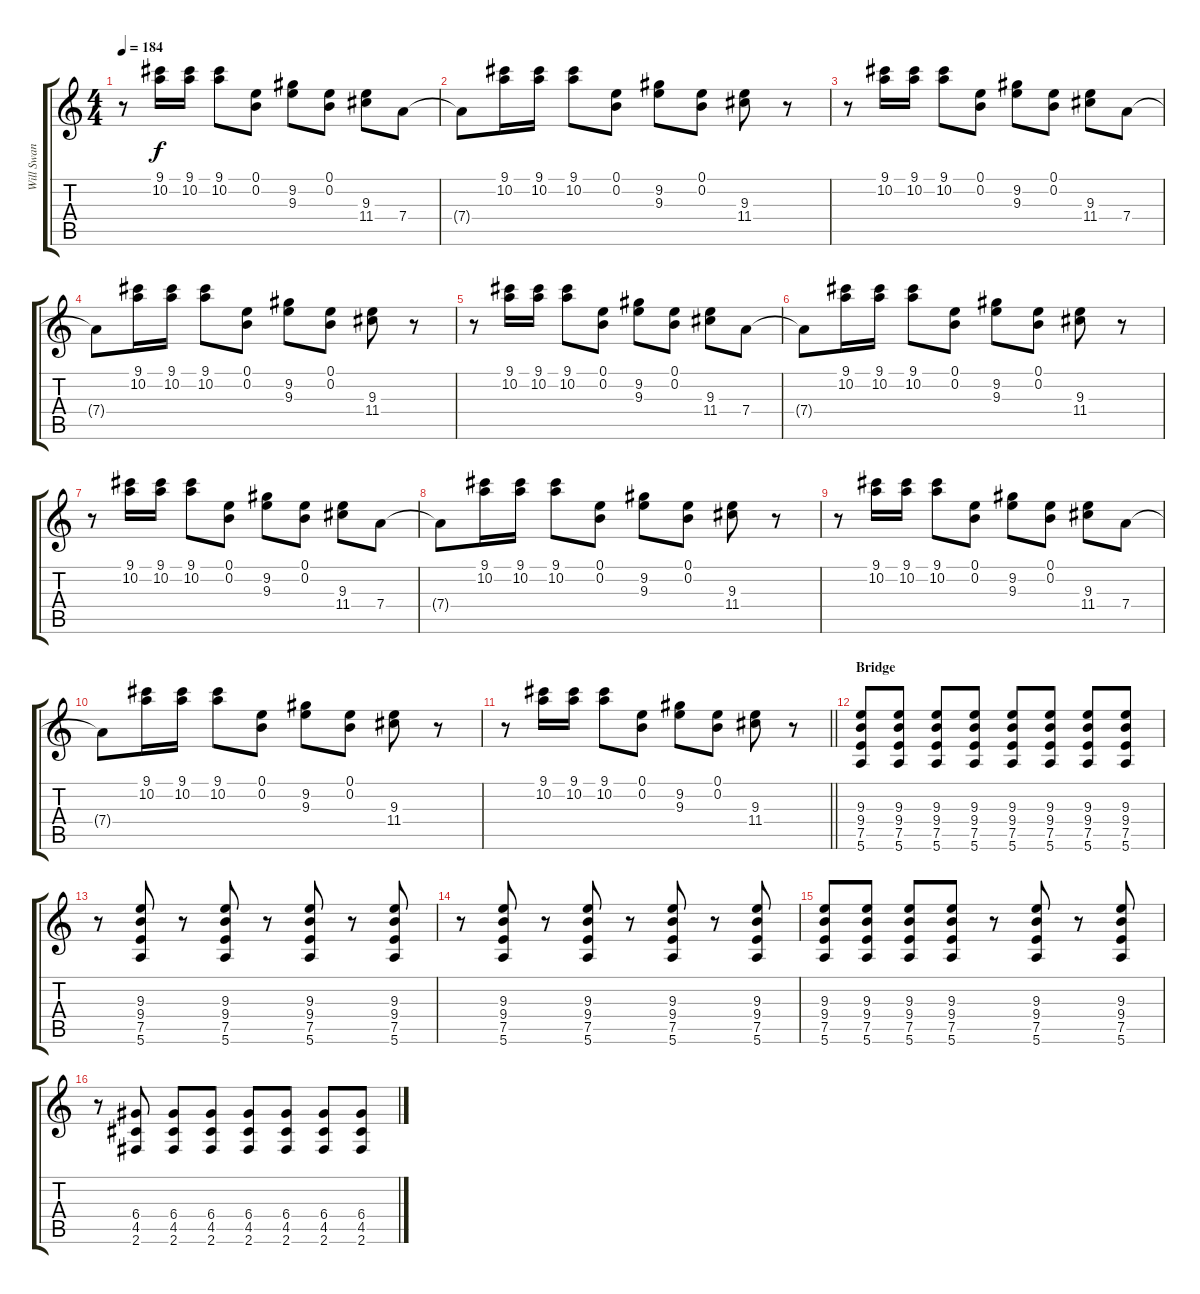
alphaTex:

\track ("Will Swan (Guitar R)" "Will Swan ") {instrument distortionguitar}
\staff {score tabs}
\tuning (E4 B3 G3 D3 A2 E2) {hide}
\ts (4 4)
\tempo 184
\clef g2
\ks c
r.8{dy f} (9.1 10.2).16 (9.1 10.2).16 (9.1 10.2).8 (0.1 0.2).8 (9.2 9.3).8 (0.1 0.2).8 (9.3 11.4).8 7.4.8 |
7.4{t}.8 (9.1 10.2).16 (9.1 10.2).16 (9.1 10.2).8 (0.1 0.2).8 (9.2 9.3).8 (0.1 0.2).8 (9.3 11.4).8 r.8 |
r.8 (9.1 10.2).16 (9.1 10.2).16 (9.1 10.2).8 (0.1 0.2).8 (9.2 9.3).8 (0.1 0.2).8 (9.3 11.4).8 7.4.8 |
7.4{t}.8 (9.1 10.2).16 (9.1 10.2).16 (9.1 10.2).8 (0.1 0.2).8 (9.2 9.3).8 (0.1 0.2).8 (9.3 11.4).8 r.8 |
r.8 (9.1 10.2).16 (9.1 10.2).16 (9.1 10.2).8 (0.1 0.2).8 (9.2 9.3).8 (0.1 0.2).8 (9.3 11.4).8 7.4.8 |
7.4{t}.8 (9.1 10.2).16 (9.1 10.2).16 (9.1 10.2).8 (0.1 0.2).8 (9.2 9.3).8 (0.1 0.2).8 (9.3 11.4).8 r.8 |
r.8 (9.1 10.2).16 (9.1 10.2).16 (9.1 10.2).8 (0.1 0.2).8 (9.2 9.3).8 (0.1 0.2).8 (9.3 11.4).8 7.4.8 |
7.4{t}.8 (9.1 10.2).16 (9.1 10.2).16 (9.1 10.2).8 (0.1 0.2).8 (9.2 9.3).8 (0.1 0.2).8 (9.3 11.4).8 r.8 |
r.8 (9.1 10.2).16 (9.1 10.2).16 (9.1 10.2).8 (0.1 0.2).8 (9.2 9.3).8 (0.1 0.2).8 (9.3 11.4).8 7.4.8 |
7.4{t}.8 (9.1 10.2).16 (9.1 10.2).16 (9.1 10.2).8 (0.1 0.2).8 (9.2 9.3).8 (0.1 0.2).8 (9.3 11.4).8 r.8 |
\barLineRight lightlight
r.8 (9.1 10.2).16 (9.1 10.2).16 (9.1 10.2).8 (0.1 0.2).8 (9.2 9.3).8 (0.1 0.2).8 (9.3 11.4).8 r.8 |
\section ("" "Bridge")
(9.3 9.4 7.5 5.6).8{volume 13} (9.3 9.4 7.5 5.6).8 (9.3 9.4 7.5 5.6).8 (9.3 9.4 7.5 5.6).8 (9.3 9.4 7.5 5.6).8 (9.3 9.4 7.5 5.6).8 (9.3 9.4 7.5 5.6).8 (9.3 9.4 7.5 5.6).8 |
r.8 (9.3 9.4 7.5 5.6).8 r.8 (9.3 9.4 7.5 5.6).8 r.8 (9.3 9.4 7.5 5.6).8 r.8 (9.3 9.4 7.5 5.6).8 |
r.8 (9.3 9.4 7.5 5.6).8 r.8 (9.3 9.4 7.5 5.6).8 r.8 (9.3 9.4 7.5 5.6).8 r.8 (9.3 9.4 7.5 5.6).8 |
(9.3 9.4 7.5 5.6).8 (9.3 9.4 7.5 5.6).8 (9.3 9.4 7.5 5.6).8 (9.3 9.4 7.5 5.6).8 r.8 (9.3 9.4 7.5 5.6).8 r.8 (9.3 9.4 7.5 5.6).8 |
r.8 (6.4 4.5 2.6).8 (6.4 4.5 2.6).8 (6.4 4.5 2.6).8 (6.4 4.5 2.6).8 (6.4 4.5 2.6).8 (6.4 4.5 2.6).8 (6.4 4.5 2.6).8
